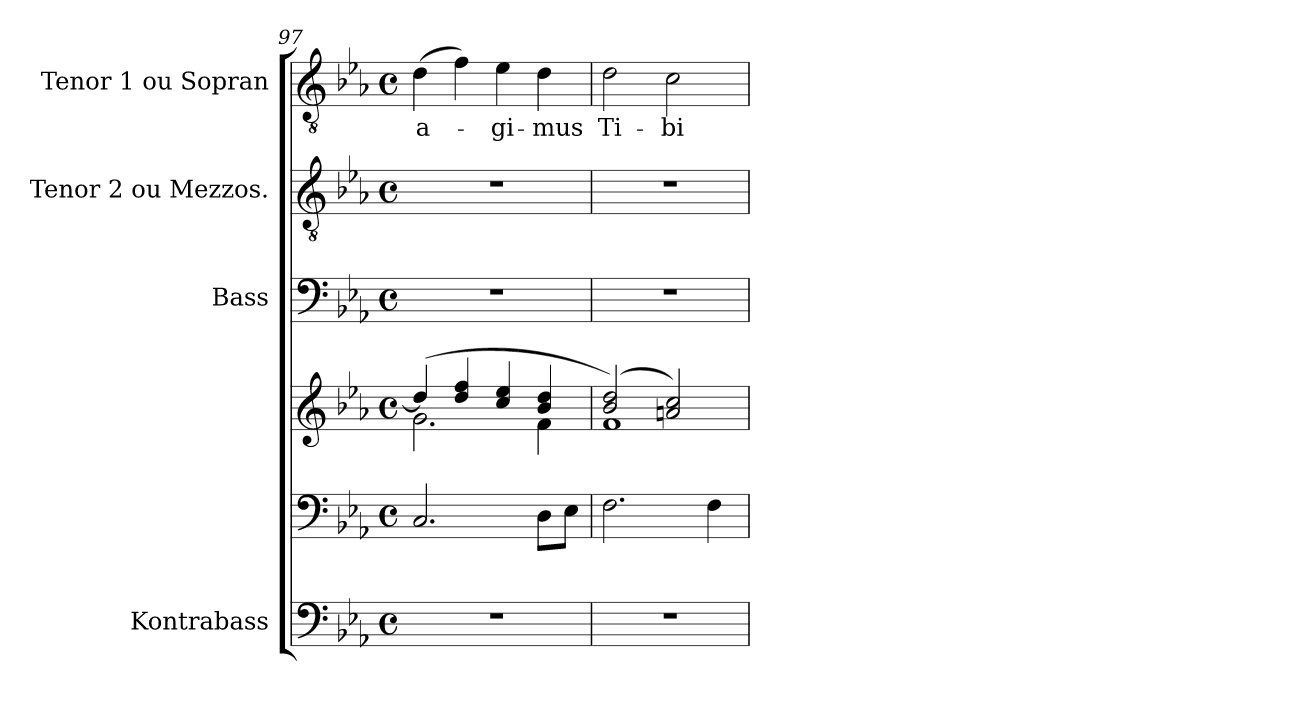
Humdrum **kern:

**kern	**kern	**kern	**kern	**kern	**kern	**text
*part5	*part4	*part4	*part3	*part2	*part1	*part1
*staff6	*staff5	*staff4	*staff3	*staff2	*staff1	*staff1
*I"Kontrabass	*	*	*I"Bass	*I"Tenor 2 ou Mezzos.	*I"Tenor 1 ou Sopran	*
*I'Kb.	*	*	*	*	*	*
!!LO:LB:g=z
*clefF4	*clefF4	*clefG2	*clefF4	*clefGv2	*clefGv2	*
*ITrd7c12	*	*	*	*	*	*
*k[b-e-a-]	*k[b-e-a-]	*k[b-e-a-]	*k[b-e-a-]	*k[b-e-a-]	*k[b-e-a-]	*
*E-:	*E-:	*E-:	*E-:	*E-:	*E-:	*
*M4/4	*M4/4	*M4/4	*M4/4	*M4/4	*M4/4	*
*met(c)	*met(c)	*met(c)	*met(c)	*met(c)	*met(c)	*
=97	=97	=97	=97	=97	=97	=97
*	*	*^	*	*	*	*
!	!	!	!	!	!	!	!LO:LY:b
1r	2.C/	(4dd/]	2.g\	1r	1r	(>4d\	a-
.	.	4dd/ 4ff/	.	.	.	4f\)	.
!	!	!	!	!	!	!	!LO:LY:b
.	.	4cc/ 4ee-/	.	.	.	4e-\	-gi-
!	!	!	!	!	!	!	!LO:LY:b
.	8D\L	4b-/ 4dd/	4f\	.	.	4d\	-mus
.	8E-\J	.	.	.	.	.	.
=98	=98	=98	=98	=98	=98	=98	=98
!	!	!	!	!	!	!	!LO:LY:b
1r	2.F\	(2b-/ 2dd/)	1f	1r	1r	2d\	Ti-
!	!	!	!	!	!	!	!LO:LY:b
.	.	2an/ 2cc/)	.	.	.	2c\	-bi
.	4F\	.	.	.	.	.	.
*	*	*v	*v	*	*	*	*
=	=	=	=	=	=	=
*-	*-	*-	*-	*-	*-	*-
